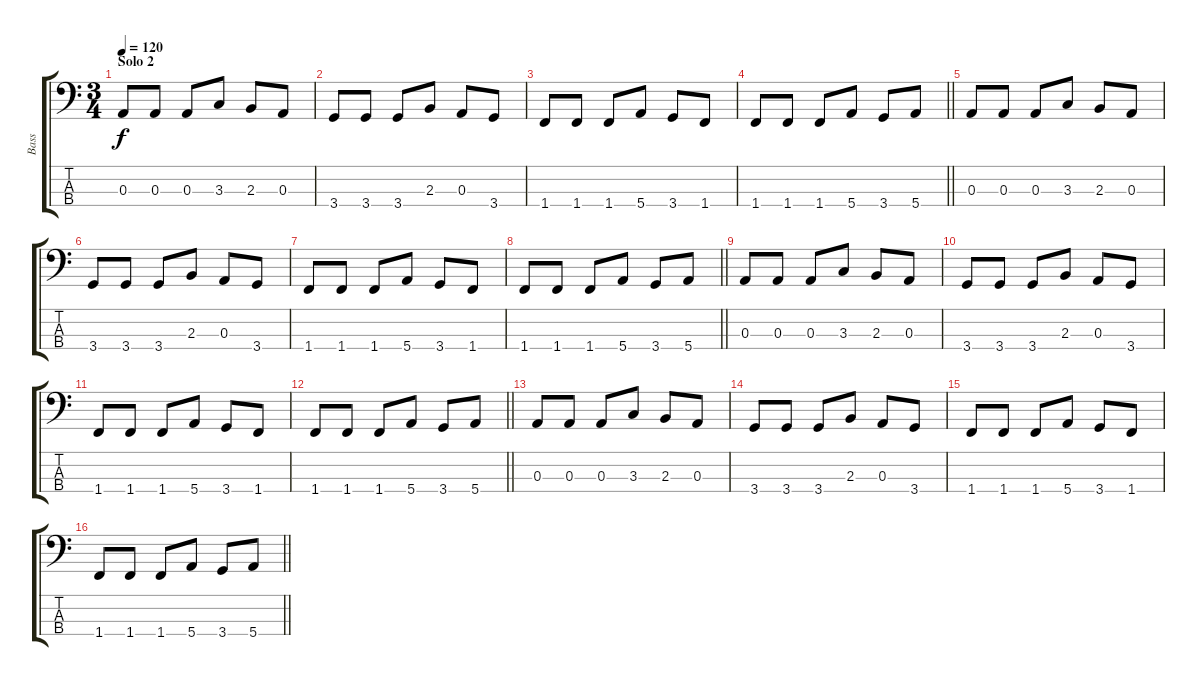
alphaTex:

\track ("Bass" "Bass") {instrument electricbassfinger}
\staff {score tabs}
\tuning (G2 D2 A1 E1) {hide}
\ts (3 4)
\section ("" "Solo 2")
\tempo 120
\clef f4
\ks c
0.3.8{dy f} 0.3.8 0.3.8 3.3.8 2.3.8 0.3.8 |
3.4.8 3.4.8 3.4.8 2.3.8 0.3.8 3.4.8 |
1.4.8 1.4.8 1.4.8 5.4.8 3.4.8 1.4.8 |
\barLineRight lightlight
1.4.8 1.4.8 1.4.8 5.4.8 3.4.8 5.4.8 |
0.3.8 0.3.8 0.3.8 3.3.8 2.3.8 0.3.8 |
3.4.8 3.4.8 3.4.8 2.3.8 0.3.8 3.4.8 |
1.4.8 1.4.8 1.4.8 5.4.8 3.4.8 1.4.8 |
\barLineRight lightlight
1.4.8 1.4.8 1.4.8 5.4.8 3.4.8 5.4.8 |
0.3.8 0.3.8 0.3.8 3.3.8 2.3.8 0.3.8 |
3.4.8 3.4.8 3.4.8 2.3.8 0.3.8 3.4.8 |
1.4.8 1.4.8 1.4.8 5.4.8 3.4.8 1.4.8 |
\barLineRight lightlight
1.4.8 1.4.8 1.4.8 5.4.8 3.4.8 5.4.8 |
0.3.8 0.3.8 0.3.8 3.3.8 2.3.8 0.3.8 |
3.4.8 3.4.8 3.4.8 2.3.8 0.3.8 3.4.8 |
1.4.8 1.4.8 1.4.8 5.4.8 3.4.8 1.4.8 |
\barLineRight lightlight
1.4.8 1.4.8 1.4.8 5.4.8 3.4.8 5.4.8
